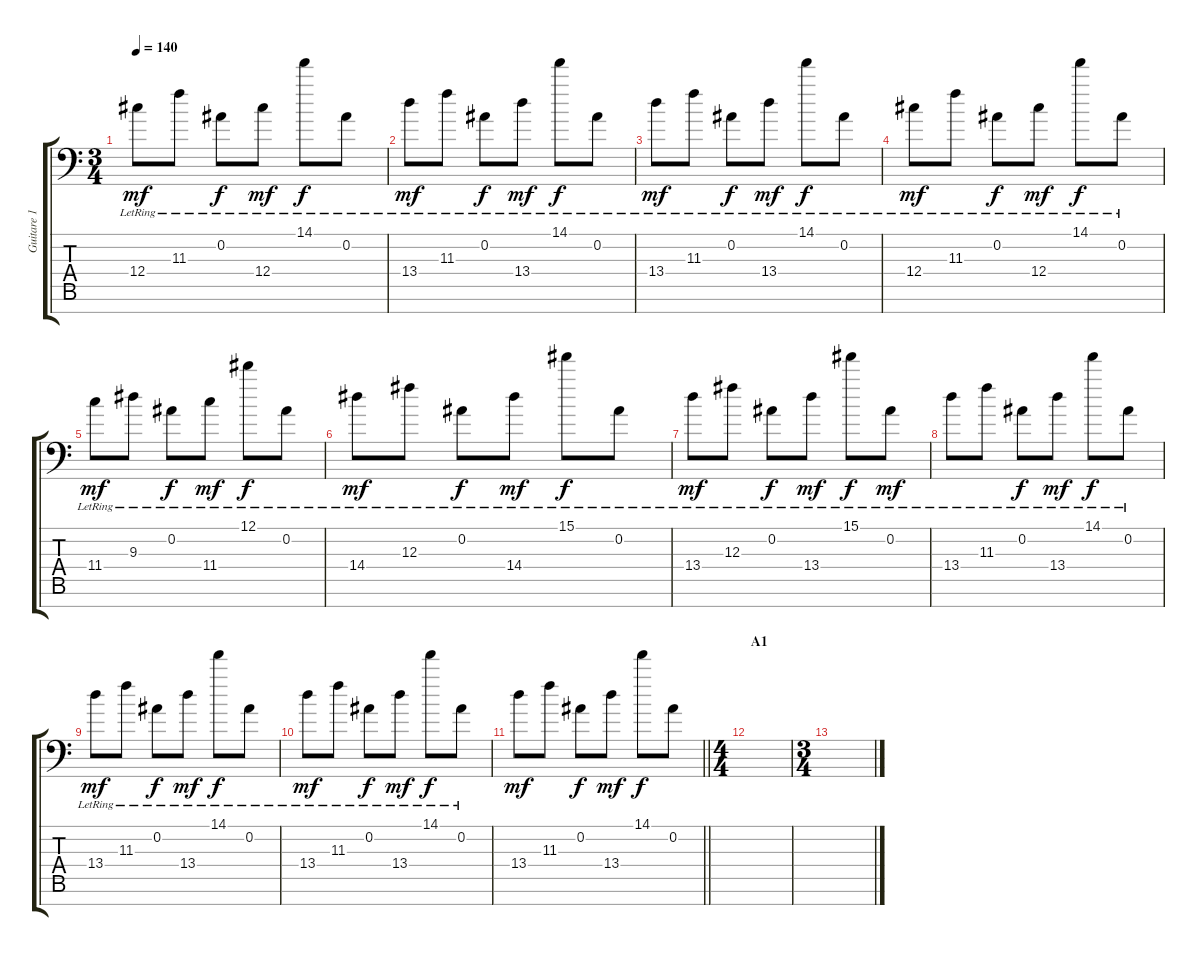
\track ("Guitare 1" "Guitare 1") {instrument electricguitarjazz}
\staff {score tabs}
\tuning (Eb4 Bb3 Gb3 Db3 Ab2 Db2 Bb1) {hide}
\ts (3 4)
\tempo 140
\clef f4
\ks c
12.4{lr}.8{dy mf} 11.3{lr}.8 0.2{lr}.8{dy f} 12.4{lr}.8{dy mf} 14.1{lr}.8{dy f} 0.2{lr}.8 |
13.4{lr}.8{dy mf} 11.3{lr}.8 0.2{lr}.8{dy f} 13.4{lr}.8{dy mf} 14.1{lr}.8{dy f} 0.2{lr}.8 |
13.4{lr}.8{dy mf} 11.3{lr}.8 0.2{lr}.8{dy f} 13.4{lr}.8{dy mf} 14.1{lr}.8{dy f} 0.2{lr}.8 |
12.4{lr}.8{dy mf} 11.3{lr}.8 0.2{lr}.8{dy f} 12.4{lr}.8{dy mf} 14.1{lr}.8{dy f} 0.2{lr}.8 |
11.4{lr}.8{dy mf} 9.3{lr}.8 0.2{lr}.8{dy f} 11.4{lr}.8{dy mf} 12.1{lr}.8{dy f} 0.2{lr}.8 |
14.4{lr}.8{dy mf} 12.3{lr}.8 0.2{lr}.8{dy f} 14.4{lr}.8{dy mf} 15.1{lr}.8{dy f} 0.2{lr}.8 |
13.4{lr}.8{dy mf} 12.3{lr}.8 0.2{lr}.8{dy f} 13.4{lr}.8{dy mf} 15.1{lr}.8{dy f} 0.2{lr}.8{dy mf} |
13.4{lr}.8 11.3{lr}.8 0.2{lr}.8{dy f} 13.4{lr}.8{dy mf} 14.1{lr}.8{dy f} 0.2{lr}.8 |
13.4{lr}.8{dy mf} 11.3{lr}.8 0.2{lr}.8{dy f} 13.4{lr}.8{dy mf} 14.1{lr}.8{dy f} 0.2{lr}.8 |
13.4{lr}.8{dy mf} 11.3{lr}.8 0.2{lr}.8{dy f} 13.4{lr}.8{dy mf} 14.1{lr}.8{dy f} 0.2{lr}.8 |
\barLineRight lightlight
13.4.8{dy mf} 11.3.8 0.2.8{dy f} 13.4.8{dy mf} 14.1.8{dy f} 0.2.8 |
\ts (4 4)
\section ("" "A1")
|
\ts (3 4)
